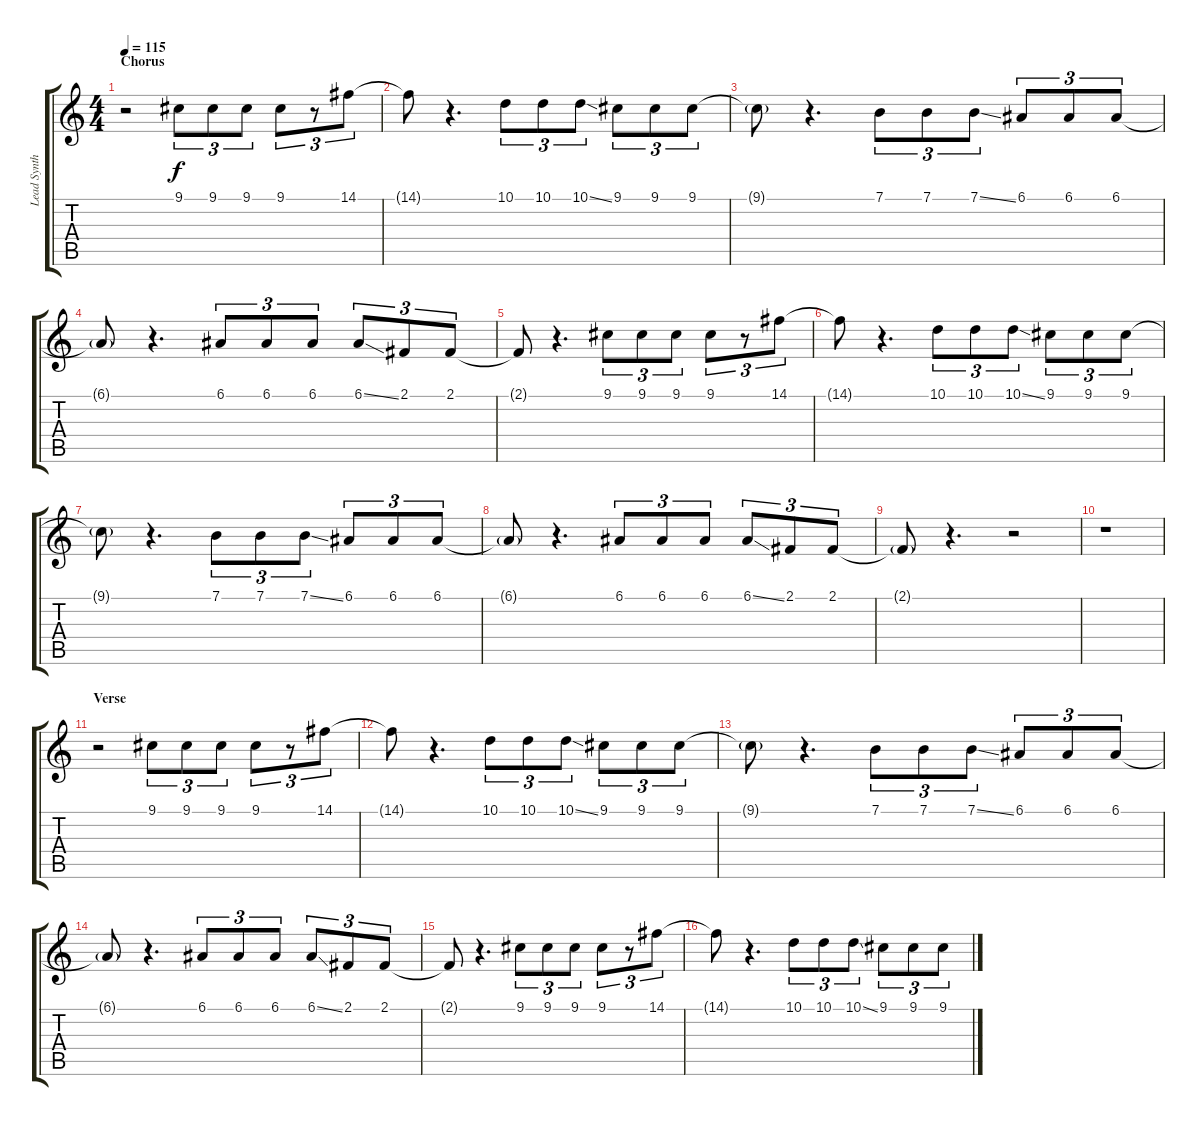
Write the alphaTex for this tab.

\track ("Lead Synth" "Lead Synth") {instrument lead2sawtooth}
\staff {score tabs}
\tuning (E4 B3 G3 D3 A2 E2) {hide}
\ts (4 4)
\section ("" "Chorus")
\tempo 115
\clef g2
\ks c
r.2{dy f} 9.1.8{tu (3 2)} 9.1.8{tu (3 2)} 9.1.8{tu (3 2)} 9.1.8{tu (3 2)} r.8{tu (3 2)} 14.1.8{tu (3 2)} |
14.1{t}.8 r.4{d} 10.1.8{tu (3 2)} 10.1.8{tu (3 2)} 10.1{ss}.8{tu (3 2)} 9.1.8{tu (3 2)} 9.1.8{tu (3 2)} 9.1.8{tu (3 2)} |
9.1{g t}.8 r.4{d} 7.1.8{tu (3 2)} 7.1.8{tu (3 2)} 7.1{ss}.8{tu (3 2)} 6.1.8{tu (3 2)} 6.1.8{tu (3 2)} 6.1.8{tu (3 2)} |
6.1{g t}.8 r.4{d} 6.1.8{tu (3 2)} 6.1.8{tu (3 2)} 6.1.8{tu (3 2)} 6.1{ss}.8{tu (3 2)} 2.1.8{tu (3 2)} 2.1.8{tu (3 2)} |
2.1{t}.8 r.4{d} 9.1.8{tu (3 2)} 9.1.8{tu (3 2)} 9.1.8{tu (3 2)} 9.1.8{tu (3 2)} r.8{tu (3 2)} 14.1.8{tu (3 2)} |
14.1{t}.8 r.4{d} 10.1.8{tu (3 2)} 10.1.8{tu (3 2)} 10.1{ss}.8{tu (3 2)} 9.1.8{tu (3 2)} 9.1.8{tu (3 2)} 9.1.8{tu (3 2)} |
9.1{g t}.8 r.4{d} 7.1.8{tu (3 2)} 7.1.8{tu (3 2)} 7.1{ss}.8{tu (3 2)} 6.1.8{tu (3 2)} 6.1.8{tu (3 2)} 6.1.8{tu (3 2)} |
6.1{g t}.8 r.4{d} 6.1.8{tu (3 2)} 6.1.8{tu (3 2)} 6.1.8{tu (3 2)} 6.1{ss}.8{tu (3 2)} 2.1.8{tu (3 2)} 2.1.8{tu (3 2)} |
2.1{g t}.8 r.4{d} r.2 |
r.1 |
\section ("" "Verse")
r.2 9.1.8{tu (3 2)} 9.1.8{tu (3 2)} 9.1.8{tu (3 2)} 9.1.8{tu (3 2)} r.8{tu (3 2)} 14.1.8{tu (3 2)} |
14.1{t}.8 r.4{d} 10.1.8{tu (3 2)} 10.1.8{tu (3 2)} 10.1{ss}.8{tu (3 2)} 9.1.8{tu (3 2)} 9.1.8{tu (3 2)} 9.1.8{tu (3 2)} |
9.1{g t}.8 r.4{d} 7.1.8{tu (3 2)} 7.1.8{tu (3 2)} 7.1{ss}.8{tu (3 2)} 6.1.8{tu (3 2)} 6.1.8{tu (3 2)} 6.1.8{tu (3 2)} |
6.1{g t}.8 r.4{d} 6.1.8{tu (3 2)} 6.1.8{tu (3 2)} 6.1.8{tu (3 2)} 6.1{ss}.8{tu (3 2)} 2.1.8{tu (3 2)} 2.1.8{tu (3 2)} |
2.1{t}.8 r.4{d} 9.1.8{tu (3 2)} 9.1.8{tu (3 2)} 9.1.8{tu (3 2)} 9.1.8{tu (3 2)} r.8{tu (3 2)} 14.1.8{tu (3 2)} |
14.1{t}.8 r.4{d} 10.1.8{tu (3 2)} 10.1.8{tu (3 2)} 10.1{ss}.8{tu (3 2)} 9.1.8{tu (3 2)} 9.1.8{tu (3 2)} 9.1.8{tu (3 2)}
